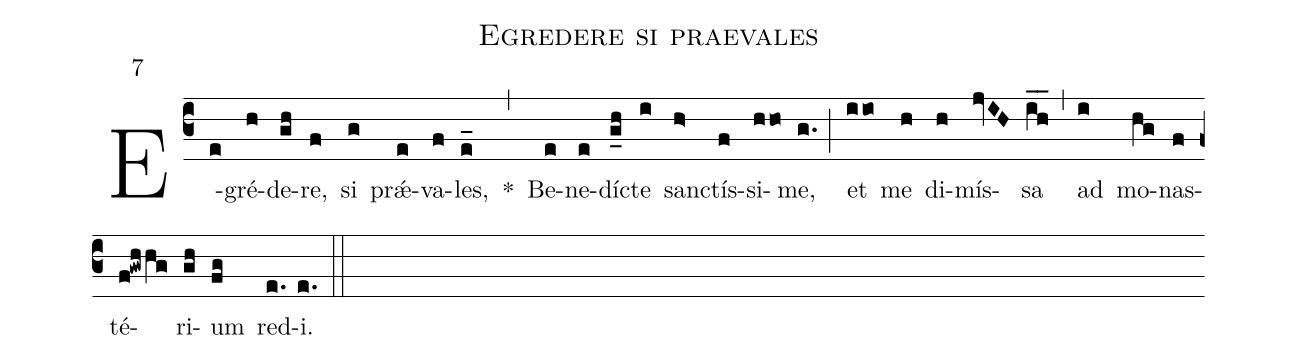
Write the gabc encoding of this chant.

name: Egredere si praevales;
mode: 7;
%%
(c3)
E(e)gré(h)de(gh)re,(f) si(g) prǽ(e)va(f)les,(e_) *(,)
Be(e)ne(e)díc(g_h)te(i) sanc(h>)tís(f)si(hho)me,(g.) (;)
et(iio) me(h) di(h)mís(jvIH)sa(ih__) (,)
ad(i) mo(hg)nas(f)té(f!gwh/hg)ri(gh)um(fg) red(e.)i.(e.) (::)
